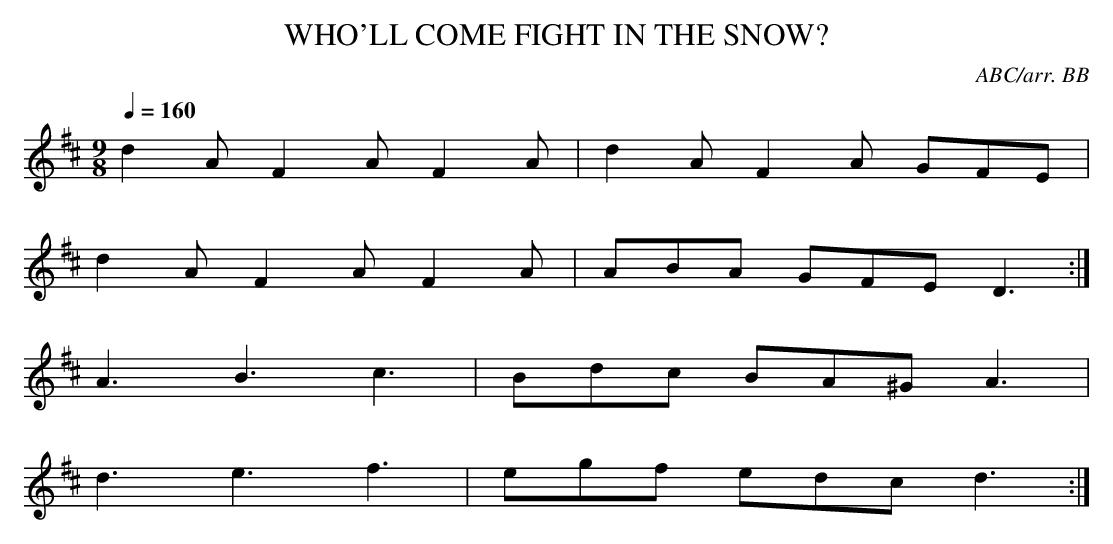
X:1
T:WHO'LL COME FIGHT IN THE SNOW?
C:ABC/arr. BB
Y:"with spirit"
Q:1/4=160
L:1/8
M:9/8
K:D
d2A F2A F2A|d2A F2A GFE|
d2A F2A F2A|ABA GFE D3 :|
A3 B3 c3|Bdc BA^G A3|
d3 e3 f3|egf edc d3 :|
